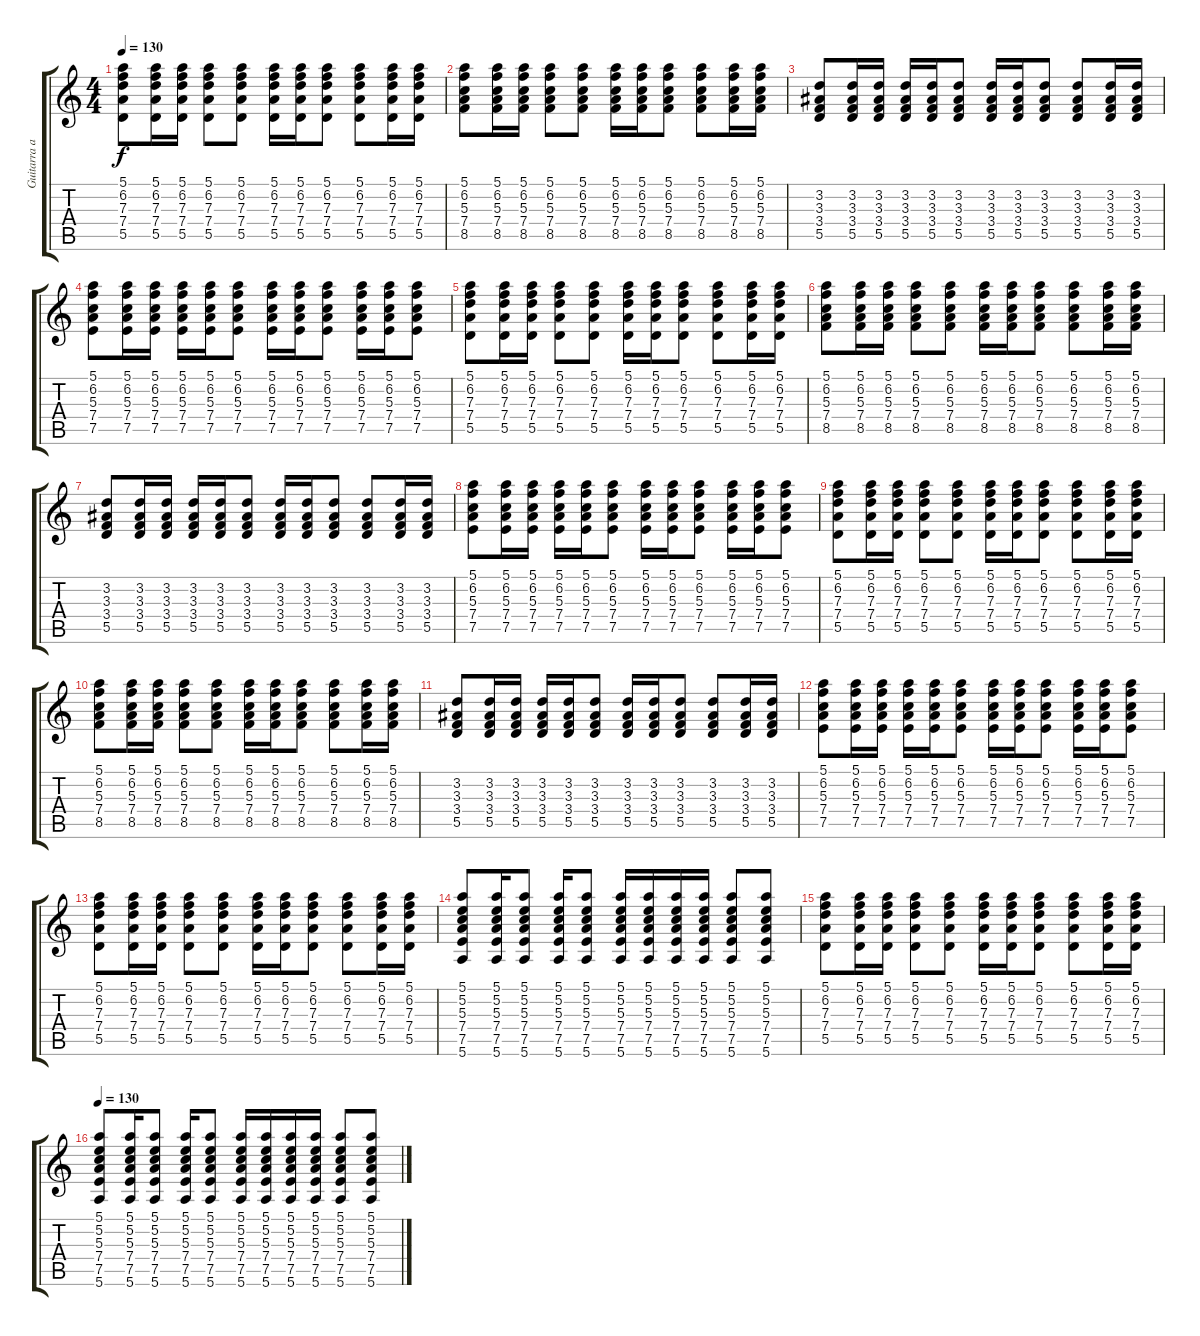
\track ("Guitarra acústica" "Guitarra a") {instrument acousticguitarsteel}
\staff {score tabs}
\tuning (E4 B3 G3 D3 A2 E2) {hide}
\ts (4 4)
\tempo 130
\clef g2
\ks c
(5.1 6.2 7.3 7.4 5.5).8{dy f} (5.1 6.2 7.3 7.4 5.5).16 (5.1 6.2 7.3 7.4 5.5).16 (5.1 6.2 7.3 7.4 5.5).8 (5.1 6.2 7.3 7.4 5.5).8 (5.1 6.2 7.3 7.4 5.5).16 (5.1 6.2 7.3 7.4 5.5).16 (5.1 6.2 7.3 7.4 5.5).8 (5.1 6.2 7.3 7.4 5.5).8 (5.1 6.2 7.3 7.4 5.5).16 (5.1 6.2 7.3 7.4 5.5).16 |
(5.1 6.2 5.3 7.4 8.5).8 (5.1 6.2 5.3 7.4 8.5).16 (5.1 6.2 5.3 7.4 8.5).16 (5.1 6.2 5.3 7.4 8.5).8 (5.1 6.2 5.3 7.4 8.5).8 (5.1 6.2 5.3 7.4 8.5).16 (5.1 6.2 5.3 7.4 8.5).16 (5.1 6.2 5.3 7.4 8.5).8 (5.1 6.2 5.3 7.4 8.5).8 (5.1 6.2 5.3 7.4 8.5).16 (5.1 6.2 5.3 7.4 8.5).16 |
(3.2 3.3 3.4 5.5).8 (3.2 3.3 3.4 5.5).16 (3.2 3.3 3.4 5.5).16 (3.2 3.3 3.4 5.5).16 (3.2 3.3 3.4 5.5).16 (3.2 3.3 3.4 5.5).8 (3.2 3.3 3.4 5.5).16 (3.2 3.3 3.4 5.5).16 (3.2 3.3 3.4 5.5).8 (3.2 3.3 3.4 5.5).8 (3.2 3.3 3.4 5.5).16 (3.2 3.3 3.4 5.5).16 |
(5.1 6.2 5.3 7.4 7.5).8 (5.1 6.2 5.3 7.4 7.5).16 (5.1 6.2 5.3 7.4 7.5).16 (5.1 6.2 5.3 7.4 7.5).16 (5.1 6.2 5.3 7.4 7.5).16 (5.1 6.2 5.3 7.4 7.5).8 (5.1 6.2 5.3 7.4 7.5).16 (5.1 6.2 5.3 7.4 7.5).16 (5.1 6.2 5.3 7.4 7.5).8 (5.1 6.2 5.3 7.4 7.5).16 (5.1 6.2 5.3 7.4 7.5).16 (5.1 6.2 5.3 7.4 7.5).8 |
(5.1 6.2 7.3 7.4 5.5).8 (5.1 6.2 7.3 7.4 5.5).16 (5.1 6.2 7.3 7.4 5.5).16 (5.1 6.2 7.3 7.4 5.5).8 (5.1 6.2 7.3 7.4 5.5).8 (5.1 6.2 7.3 7.4 5.5).16 (5.1 6.2 7.3 7.4 5.5).16 (5.1 6.2 7.3 7.4 5.5).8 (5.1 6.2 7.3 7.4 5.5).8 (5.1 6.2 7.3 7.4 5.5).16 (5.1 6.2 7.3 7.4 5.5).16 |
(5.1 6.2 5.3 7.4 8.5).8 (5.1 6.2 5.3 7.4 8.5).16 (5.1 6.2 5.3 7.4 8.5).16 (5.1 6.2 5.3 7.4 8.5).8 (5.1 6.2 5.3 7.4 8.5).8 (5.1 6.2 5.3 7.4 8.5).16 (5.1 6.2 5.3 7.4 8.5).16 (5.1 6.2 5.3 7.4 8.5).8 (5.1 6.2 5.3 7.4 8.5).8 (5.1 6.2 5.3 7.4 8.5).16 (5.1 6.2 5.3 7.4 8.5).16 |
(3.2 3.3 3.4 5.5).8 (3.2 3.3 3.4 5.5).16 (3.2 3.3 3.4 5.5).16 (3.2 3.3 3.4 5.5).16 (3.2 3.3 3.4 5.5).16 (3.2 3.3 3.4 5.5).8 (3.2 3.3 3.4 5.5).16 (3.2 3.3 3.4 5.5).16 (3.2 3.3 3.4 5.5).8 (3.2 3.3 3.4 5.5).8 (3.2 3.3 3.4 5.5).16 (3.2 3.3 3.4 5.5).16 |
(5.1 6.2 5.3 7.4 7.5).8 (5.1 6.2 5.3 7.4 7.5).16 (5.1 6.2 5.3 7.4 7.5).16 (5.1 6.2 5.3 7.4 7.5).16 (5.1 6.2 5.3 7.4 7.5).16 (5.1 6.2 5.3 7.4 7.5).8 (5.1 6.2 5.3 7.4 7.5).16 (5.1 6.2 5.3 7.4 7.5).16 (5.1 6.2 5.3 7.4 7.5).8 (5.1 6.2 5.3 7.4 7.5).16 (5.1 6.2 5.3 7.4 7.5).16 (5.1 6.2 5.3 7.4 7.5).8 |
(5.1 6.2 7.3 7.4 5.5).8 (5.1 6.2 7.3 7.4 5.5).16 (5.1 6.2 7.3 7.4 5.5).16 (5.1 6.2 7.3 7.4 5.5).8 (5.1 6.2 7.3 7.4 5.5).8 (5.1 6.2 7.3 7.4 5.5).16 (5.1 6.2 7.3 7.4 5.5).16 (5.1 6.2 7.3 7.4 5.5).8 (5.1 6.2 7.3 7.4 5.5).8 (5.1 6.2 7.3 7.4 5.5).16 (5.1 6.2 7.3 7.4 5.5).16 |
(5.1 6.2 5.3 7.4 8.5).8 (5.1 6.2 5.3 7.4 8.5).16 (5.1 6.2 5.3 7.4 8.5).16 (5.1 6.2 5.3 7.4 8.5).8 (5.1 6.2 5.3 7.4 8.5).8 (5.1 6.2 5.3 7.4 8.5).16 (5.1 6.2 5.3 7.4 8.5).16 (5.1 6.2 5.3 7.4 8.5).8 (5.1 6.2 5.3 7.4 8.5).8 (5.1 6.2 5.3 7.4 8.5).16 (5.1 6.2 5.3 7.4 8.5).16 |
(3.2 3.3 3.4 5.5).8 (3.2 3.3 3.4 5.5).16 (3.2 3.3 3.4 5.5).16 (3.2 3.3 3.4 5.5).16 (3.2 3.3 3.4 5.5).16 (3.2 3.3 3.4 5.5).8 (3.2 3.3 3.4 5.5).16 (3.2 3.3 3.4 5.5).16 (3.2 3.3 3.4 5.5).8 (3.2 3.3 3.4 5.5).8 (3.2 3.3 3.4 5.5).16 (3.2 3.3 3.4 5.5).16 |
(5.1 6.2 5.3 7.4 7.5).8 (5.1 6.2 5.3 7.4 7.5).16 (5.1 6.2 5.3 7.4 7.5).16 (5.1 6.2 5.3 7.4 7.5).16 (5.1 6.2 5.3 7.4 7.5).16 (5.1 6.2 5.3 7.4 7.5).8 (5.1 6.2 5.3 7.4 7.5).16 (5.1 6.2 5.3 7.4 7.5).16 (5.1 6.2 5.3 7.4 7.5).8 (5.1 6.2 5.3 7.4 7.5).16 (5.1 6.2 5.3 7.4 7.5).16 (5.1 6.2 5.3 7.4 7.5).8 |
(5.1 6.2 7.3 7.4 5.5).8 (5.1 6.2 7.3 7.4 5.5).16 (5.1 6.2 7.3 7.4 5.5).16 (5.1 6.2 7.3 7.4 5.5).8 (5.1 6.2 7.3 7.4 5.5).8 (5.1 6.2 7.3 7.4 5.5).16 (5.1 6.2 7.3 7.4 5.5).16 (5.1 6.2 7.3 7.4 5.5).8 (5.1 6.2 7.3 7.4 5.5).8 (5.1 6.2 7.3 7.4 5.5).16 (5.1 6.2 7.3 7.4 5.5).16 |
(5.1 5.2 5.3 7.4 7.5 5.6).8 (5.1 5.2 5.3 7.4 7.5 5.6).16 (5.1 5.2 5.3 7.4 7.5 5.6).8 (5.1 5.2 5.3 7.4 7.5 5.6).16 (5.1 5.2 5.3 7.4 7.5 5.6).8 (5.1 5.2 5.3 7.4 7.5 5.6).16 (5.1 5.2 5.3 7.4 7.5 5.6).16 (5.1 5.2 5.3 7.4 7.5 5.6).16 (5.1 5.2 5.3 7.4 7.5 5.6).16 (5.1 5.2 5.3 7.4 7.5 5.6).8 (5.1 5.2 5.3 7.4 7.5 5.6).8 |
(5.1 6.2 7.3 7.4 5.5).8 (5.1 6.2 7.3 7.4 5.5).16 (5.1 6.2 7.3 7.4 5.5).16 (5.1 6.2 7.3 7.4 5.5).8 (5.1 6.2 7.3 7.4 5.5).8 (5.1 6.2 7.3 7.4 5.5).16 (5.1 6.2 7.3 7.4 5.5).16 (5.1 6.2 7.3 7.4 5.5).8 (5.1 6.2 7.3 7.4 5.5).8 (5.1 6.2 7.3 7.4 5.5).16 (5.1 6.2 7.3 7.4 5.5).16 |
\tempo 130
(5.1 5.2 5.3 7.4 7.5 5.6).8 (5.1 5.2 5.3 7.4 7.5 5.6).16 (5.1 5.2 5.3 7.4 7.5 5.6).8 (5.1 5.2 5.3 7.4 7.5 5.6).16 (5.1 5.2 5.3 7.4 7.5 5.6).8 (5.1 5.2 5.3 7.4 7.5 5.6).16 (5.1 5.2 5.3 7.4 7.5 5.6).16 (5.1 5.2 5.3 7.4 7.5 5.6).16 (5.1 5.2 5.3 7.4 7.5 5.6).16 (5.1 5.2 5.3 7.4 7.5 5.6).8 (5.1 5.2 5.3 7.4 7.5 5.6).8
